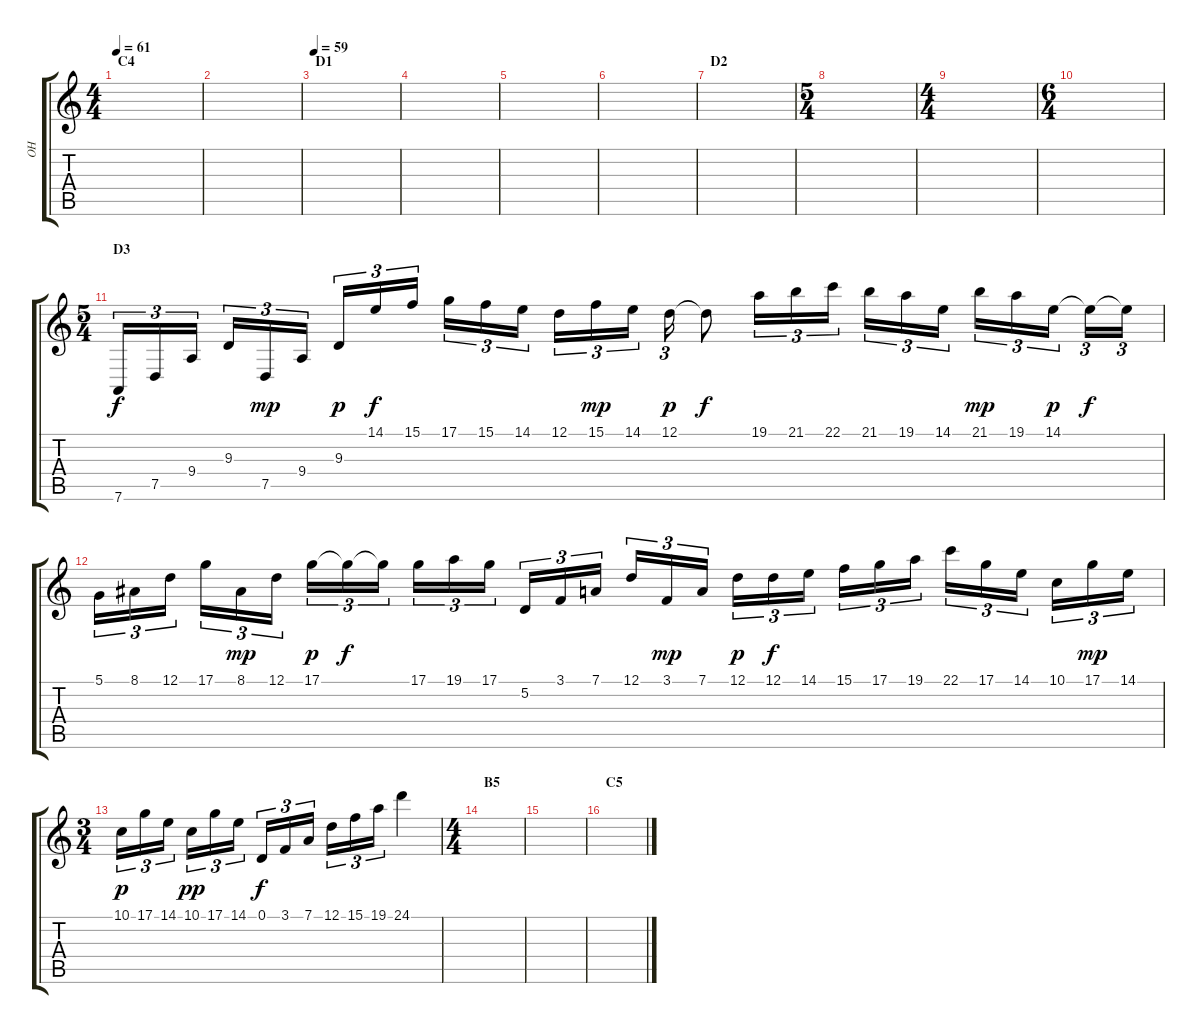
\track ("OH" "OH") {instrument orchestralharp}
\staff {score tabs}
\tuning (D4 A3 F3 C3 G2 D2) {hide}
\ts (4 4)
\section ("" "C4")
\tempo 61
\clef g2
\ks c
|
|
\section ("" "D1")
\tempo 59
|
|
|
|
\section ("" "D2")
|
\ts (5 4)
|
\ts (4 4)
|
\ts (6 4)
|
\ts (5 4)
\section ("" "D3")
7.6.16{tu (3 2)} 7.5.16{tu (3 2)} 9.4.16{tu (3 2)} 9.3.16{tu (3 2)} 7.5.16{tu (3 2) dy mp} 9.4.16{tu (3 2)} 9.3.16{tu (3 2) dy p} 14.1.16{tu (3 2) dy f} 15.1.16{tu (3 2)} 17.1.16{tu (3 2)} 15.1.16{tu (3 2)} 14.1.16{tu (3 2)} 12.1.16{tu (3 2)} 15.1.16{tu (3 2) dy mp} 14.1.16{tu (3 2)} 12.1.16{tu (3 2) dy p} 12.1{t}.8{dy f} 19.1.16{tu (3 2)} 21.1.16{tu (3 2)} 22.1.16{tu (3 2)} 21.1.16{tu (3 2)} 19.1.16{tu (3 2)} 14.1.16{tu (3 2)} 21.1.16{tu (3 2) dy mp} 19.1.16{tu (3 2)} 14.1.16{tu (3 2) dy p} 14.1{t}.16{tu (3 2) dy f} 14.1{t}.16{tu (3 2)} |
5.1.16{tu (3 2)} 8.1.16{tu (3 2)} 12.1.16{tu (3 2)} 17.1.16{tu (3 2)} 8.1.16{tu (3 2) dy mp} 12.1.16{tu (3 2)} 17.1.16{tu (3 2) dy p} 17.1{t}.16{tu (3 2) dy f} 17.1{t}.16{tu (3 2)} 17.1.16{tu (3 2)} 19.1.16{tu (3 2)} 17.1.16{tu (3 2)} 5.2.16{tu (3 2)} 3.1.16{tu (3 2)} 7.1.16{tu (3 2)} 12.1.16{tu (3 2)} 3.1.16{tu (3 2) dy mp} 7.1.16{tu (3 2)} 12.1.16{tu (3 2) dy p} 12.1.16{tu (3 2) dy f} 14.1.16{tu (3 2)} 15.1.16{tu (3 2)} 17.1.16{tu (3 2)} 19.1.16{tu (3 2)} 22.1.16{tu (3 2)} 17.1.16{tu (3 2)} 14.1.16{tu (3 2)} 10.1.16{tu (3 2)} 17.1.16{tu (3 2) dy mp} 14.1.16{tu (3 2)} |
\ts (3 4)
10.1.16{tu (3 2) dy p} 17.1.16{tu (3 2)} 14.1.16{tu (3 2)} 10.1.16{tu (3 2) dy pp} 17.1.16{tu (3 2)} 14.1.16{tu (3 2)} 0.1.16{tu (3 2) dy f} 3.1.16{tu (3 2)} 7.1.16{tu (3 2)} 12.1.16{tu (3 2)} 15.1.16{tu (3 2)} 19.1.16{tu (3 2)} 24.1.4 |
\ts (4 4)
\section ("" "B5")
|
|
\section ("" "C5")
